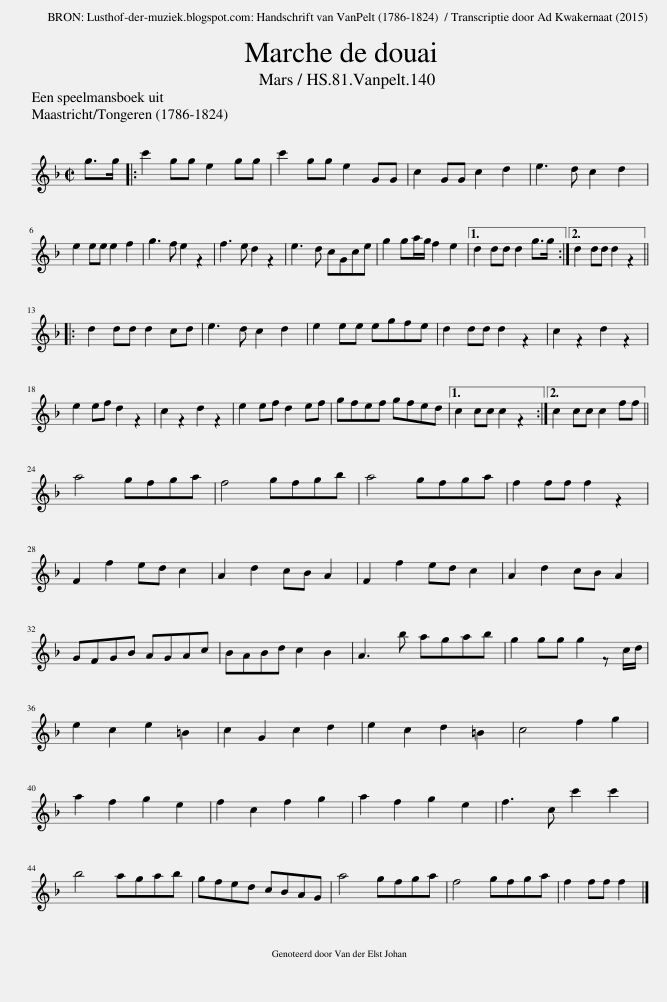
X:1
L:1/8
Q:1/4=126
M:2/2
I:linebreak $
K:F
V:1 treble
V:1
 g>g |: c'2 gg e2 gg | c'2 gg e2 GG | c2 GG c2 d2 | e3 d c2 d2 |$ %5
 e2 ee e2 f2 | g3 f e2 z2 | f3 e d2 z2 | e3 d cGce | g2 ga/g/ f2 e2 |1 %10
 d2 dd d2 g>g :|2 d2 dd d2 z2 |:$ d2 dd d2 cd | e3 d c2 d2 | e2 ee egfe | %15
 d2 dd d2 z2 | c2 z2 d2 z2 |$ e2 ef d2 z2 | c2 z2 d2 z2 | e2 ef d2 ef | %20
 gfef gfed |1 c2 cc c2 z2 :|2 c2 cc c2 ff ||$ a4 gfga | f4 gfgb | %25
 a4 gfga | f2 ff f2 z2 |$ F2 f2 ed c2 | A2 d2 cB A2 | F2 f2 ed c2 | %30
 A2 d2 cB A2 |$ GFGB AGAc | BABd c2 B2 | A3 b agab | g2 gg g2 z c/d/ |$ %35
 e2 c2 e2 =B2 | c2 G2 c2 d2 | e2 c2 d2 =B2 | c4 f2 g2 |$ a2 f2 g2 e2 | %40
 f2 c2 f2 g2 | a2 f2 g2 e2 | f3 c c'2 c'2 |$ b4 agab | gfed cBAG | %45
 a4 gfga | f4 gfga | f2 ff f2 |] %48
